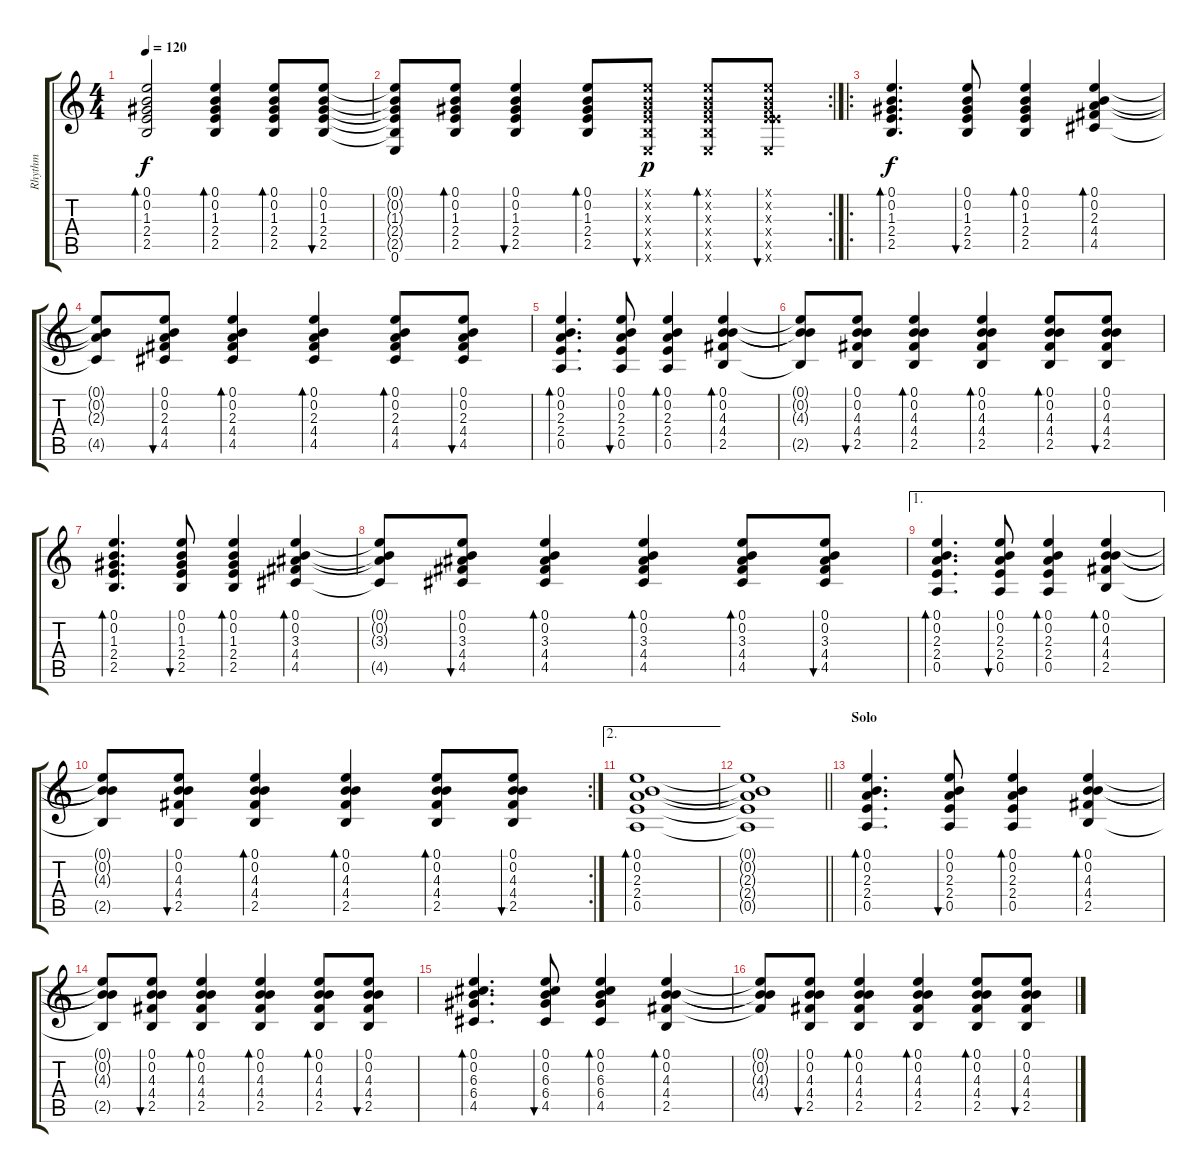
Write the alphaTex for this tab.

\track ("Rhythm" "Rhythm") {instrument acousticguitarsteel}
\staff {score tabs}
\tuning (E4 B3 G3 D3 A2 E2) {hide}
\ts (4 4)
\tempo 120
\clef g2
\ks c
(0.1 0.2 1.3 2.4 2.5).2{bd 60 dy f} (0.1 0.2 1.3 2.4 2.5).4{bd 60} (0.1 0.2 1.3 2.4 2.5).8{bd 60} (0.1 0.2 1.3 2.4 2.5).8{bu 60} |
\rc 2
(0.1{t} 0.2{t} 1.3{t} 2.4{t} 2.5{t} 0.6).8 (0.1 0.2 1.3 2.4 2.5).8{bd 60} (0.1 0.2 1.3 2.4 2.5).4{bu 60} (0.1 0.2 1.3 2.4 2.5).8{bd 60} (0.1{x} 0.2{x} 1.3{x} 2.4{x} 2.5{x} 0.6{x}).8{bu 60 dy p} (0.1{x} 0.2{x} 1.3{x} 2.4{x} 2.5{x} 0.6{x}).8{bd 60} (0.1{x} 0.2{x} 1.3{x} 2.4{x} 7.5{x} 0.6{x}).8{bu 60} |
\ro
(0.1 0.2 1.3 2.4 2.5).4{d bd 60 dy f} (0.1 0.2 1.3 2.4 2.5).8{bu 60} (0.1 0.2 1.3 2.4 2.5).4{bd 60} (0.1 0.2 2.3 4.4 4.5).4{bd 60} |
(0.1{t} 0.2{t} 2.3{t} 4.5{t}).8 (0.1 0.2 2.3 4.4 4.5).8{bu 60} (0.1 0.2 2.3 4.4 4.5).4{bd 60} (0.1 0.2 2.3 4.4 4.5).4{bd 60} (0.1 0.2 2.3 4.4 4.5).8{bd 60} (0.1 0.2 2.3 4.4 4.5).8{bu 60} |
(0.1 0.2 2.3 2.4 0.5).4{d bd 60} (0.1 0.2 2.3 2.4 0.5).8{bu 60} (0.1 0.2 2.3 2.4 0.5).4{bd 60} (0.1 0.2 4.3 4.4 2.5).4{bd 60} |
(0.1{t} 0.2{t} 4.3{t} 2.5{t}).8 (0.1 0.2 4.3 4.4 2.5).8{bu 60} (0.1 0.2 4.3 4.4 2.5).4{bd 60} (0.1 0.2 4.3 4.4 2.5).4{bd 60} (0.1 0.2 4.3 4.4 2.5).8{bd 60} (0.1 0.2 4.3 4.4 2.5).8{bu 60} |
(0.1 0.2 1.3 2.4 2.5).4{d bd 60} (0.1 0.2 1.3 2.4 2.5).8{bu 60} (0.1 0.2 1.3 2.4 2.5).4{bd 60} (0.1 0.2 3.3 4.4 4.5).4{bd 60} |
(0.1{t} 0.2{t} 3.3{t} 4.5{t}).8 (0.1 0.2 3.3 4.4 4.5).8{bu 60} (0.1 0.2 3.3 4.4 4.5).4{bd 60} (0.1 0.2 3.3 4.4 4.5).4{bd 60} (0.1 0.2 3.3 4.4 4.5).8{bd 60} (0.1 0.2 3.3 4.4 4.5).8{bu 60} |
\ae 1
(0.1 0.2 2.3 2.4 0.5).4{d bd 60} (0.1 0.2 2.3 2.4 0.5).8{bu 60} (0.1 0.2 2.3 2.4 0.5).4{bd 60} (0.1 0.2 4.3 4.4 2.5).4{bd 60} |
\rc 2
(0.1{t} 0.2{t} 4.3{t} 2.5{t}).8 (0.1 0.2 4.3 4.4 2.5).8{bu 60} (0.1 0.2 4.3 4.4 2.5).4{bd 60} (0.1 0.2 4.3 4.4 2.5).4{bd 60} (0.1 0.2 4.3 4.4 2.5).8{bd 60} (0.1 0.2 4.3 4.4 2.5).8{bu 60} |
\ae 2
(0.1 0.2 2.3 2.4 0.5).1{bd 60} |
\barLineRight lightlight
(0.1{t} 0.2{t} 2.3{t} 2.4{t} 0.5{t}).1 |
\section ("" "Solo")
(0.1 0.2 2.3 2.4 0.5).4{d bd 60} (0.1 0.2 2.3 2.4 0.5).8{bu 60} (0.1 0.2 2.3 2.4 0.5).4{bd 60} (0.1 0.2 4.3 4.4 2.5).4{bd 60} |
(0.1{t} 0.2{t} 4.3{t} 2.5{t}).8 (0.1 0.2 4.3 4.4 2.5).8{bu 60} (0.1 0.2 4.3 4.4 2.5).4{bd 60} (0.1 0.2 4.3 4.4 2.5).4{bd 60} (0.1 0.2 4.3 4.4 2.5).8{bd 60} (0.1 0.2 4.3 4.4 2.5).8{bu 60} |
(0.1 0.2 6.3 6.4 4.5).4{d bd 60} (0.1 0.2 6.3 6.4 4.5).8{bu 60} (0.1 0.2 6.3 6.4 4.5).4{bd 60} (0.1 0.2 4.3 4.4 2.5).4{bd 60} |
(0.1{t} 0.2{t} 4.3{t} 4.4{t}).8 (0.1 0.2 4.3 4.4 2.5).8{bu 60} (0.1 0.2 4.3 4.4 2.5).4{bd 60} (0.1 0.2 4.3 4.4 2.5).4{bd 60} (0.1 0.2 4.3 4.4 2.5).8{bd 60} (0.1 0.2 4.3 4.4 2.5).8{bu 60}
